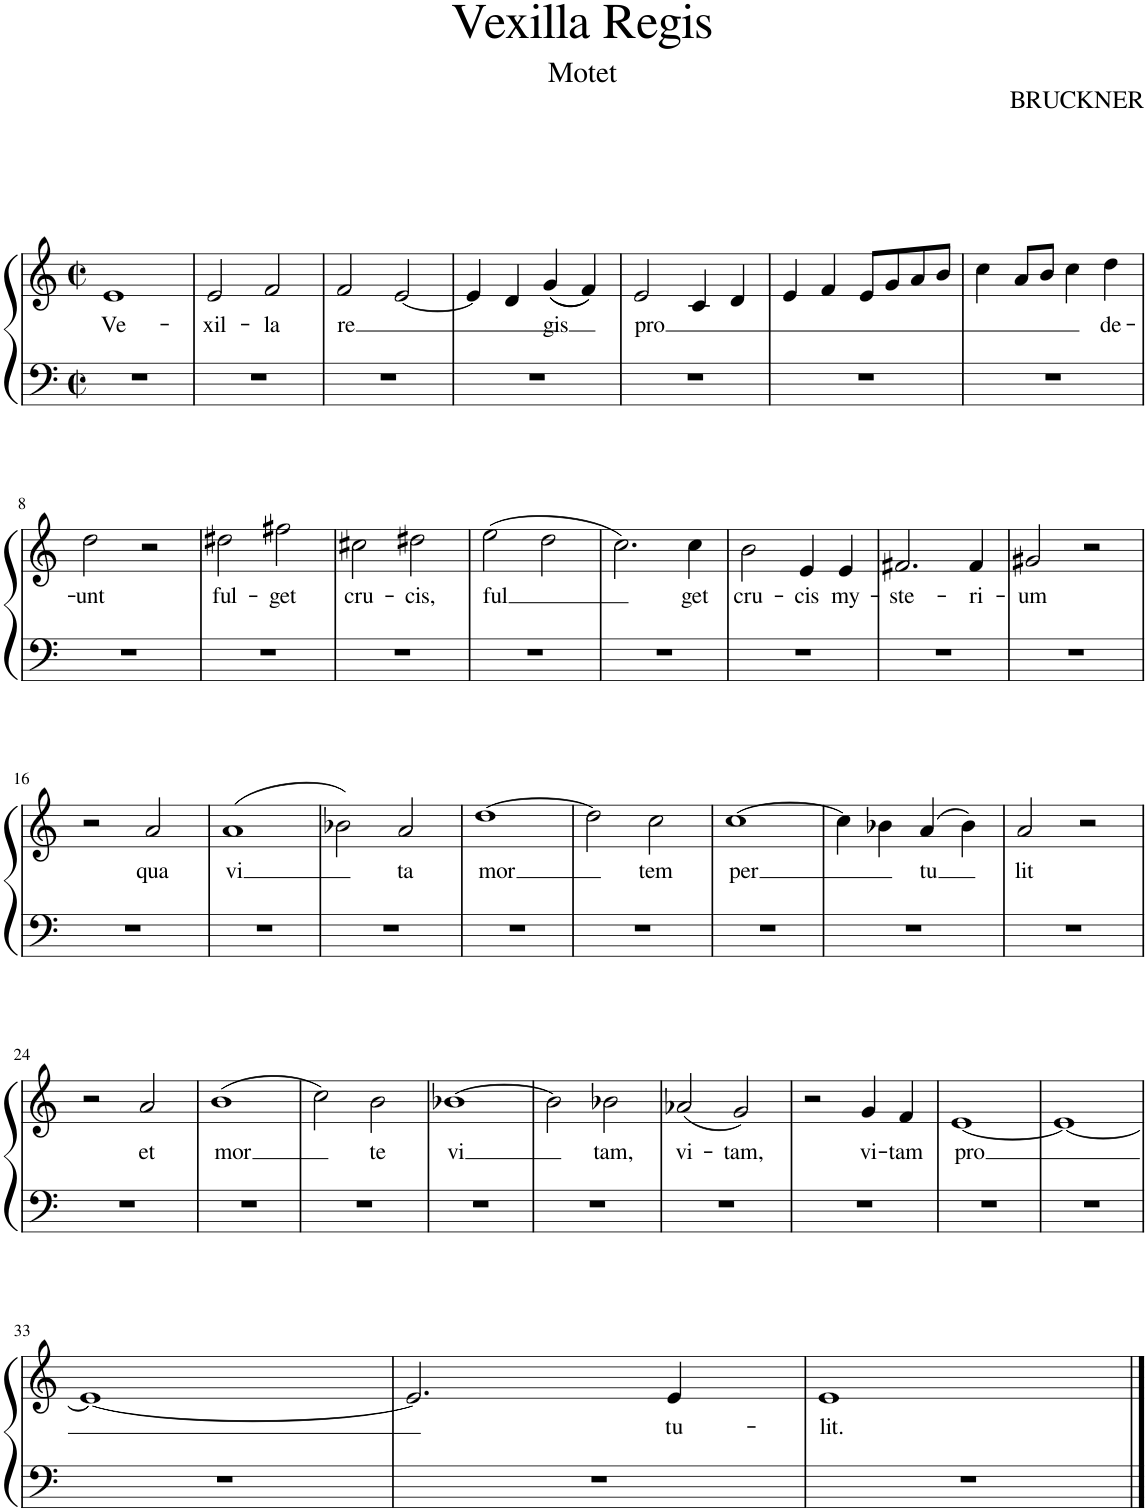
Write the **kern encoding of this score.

**kern	**kern	**text
*part1	*part1	*part1
*staff2	*staff1	*staff1
*I"Piano	*	*
*I'Pno.	*	*
*clefF4	*clefG2	*
*k[]	*k[]	*
*M2/2	*M2/2	*
*met(c|)	*met(c|)	*
=1	=1	=1
!	!	!LO:LY:b
1r	1e	Ve-
=2	=2	=2
!	!	!LO:LY:b
1r	2e/	-xil-
!	!	!LO:LY:b
.	2f/	-la
=3	=3	=3
!	!	!LO:LY:b
1r	2f/	re
.	[2e/	.
=4	=4	=4
1r	4e/]	.
.	4d/	.
!	!	!LO:LY:b
.	((4g/	gis
.	4f/))	.
=5	=5	=5
!	!	!LO:LY:b
1r	2e/	pro
.	4c/	.
.	4d/	.
=6	=6	=6
1r	4e/	.
.	4f/	.
.	8e/L	.
.	8g/	.
.	8a/	.
.	8b/J	.
=7	=7	=7
1r	4cc\	.
.	8a/L	.
.	8b/J	.
.	4cc\	.
!	!	!LO:LY:b
.	4dd\	de-
!!LO:LB:g=z
=8	=8	=8
!	!	!LO:LY:b
1r	2dd\	-unt
.	2r	.
=9	=9	=9
!	!	!LO:LY:b
1r	2dd#X\	ful-
!	!	!LO:LY:b
.	2ff#X\	-get
=10	=10	=10
!	!	!LO:LY:b
1r	2cc#X\	cru-
!	!	!LO:LY:b
.	2dd#X\	-cis,
=11	=11	=11
!	!	!LO:LY:b
1r	(2ee\	ful
.	2dd\	.
=12	=12	=12
1r	2.cc\)	.
!	!	!LO:LY:b
.	4cc\	get
=13	=13	=13
!	!	!LO:LY:b
1r	2b\	cru-
!	!	!LO:LY:b
.	4e/	-cis
!	!	!LO:LY:b
.	4e/	my-
=14	=14	=14
!	!	!LO:LY:b
1r	2.f#X/	-ste-
!	!	!LO:LY:b
.	4f#/	-ri-
=15	=15	=15
!	!	!LO:LY:b
1r	2g#X/	-um
.	2r	.
!!LO:LB:g=z
=16	=16	=16
1r	2r	.
!	!	!LO:LY:b
.	2a/	qua
=17	=17	=17
!	!	!LO:LY:b
1r	(1a	vi
=18	=18	=18
1r	2b-X\)	.
!	!	!LO:LY:b
.	2a/	ta
=19	=19	=19
!	!	!LO:LY:b
1r	[1dd	mor
=20	=20	=20
1r	2dd\]	.
!	!	!LO:LY:b
.	2cc\	tem
=21	=21	=21
!	!	!LO:LY:b
1r	[1cc	per
=22	=22	=22
1r	4cc\]	.
.	4b-X\	.
!	!	!LO:LY:b
.	(4a/	-tu
.	4b-\)	.
=23	=23	=23
!	!	!LO:LY:b
1r	2a/	lit
.	2r	.
!!LO:LB:g=z
=24	=24	=24
1r	2r	.
!	!	!LO:LY:b
.	2a/	et
=25	=25	=25
!	!	!LO:LY:b
1r	(1b	mor
=26	=26	=26
1r	2cc\)	.
!	!	!LO:LY:b
.	2b\	te
=27	=27	=27
!	!	!LO:LY:b
1r	[1b-X	vi
=28	=28	=28
1r	2b-\]	.
!	!	!LO:LY:b
.	2b-X\	tam,
=29	=29	=29
!	!	!LO:LY:b
1r	(2a-X/	vi-
!	!	!LO:LY:b
.	2g/)	-tam,
=30	=30	=30
1r	2r	.
!	!	!LO:LY:b
.	4g/	vi-
!	!	!LO:LY:b
.	4f/	-tam
=31	=31	=31
!	!	!LO:LY:b
1r	[1e	pro
=32	=32	=32
1r	1e_	.
!!LO:LB:g=z
=33	=33	=33
1r	1e_	.
=34	=34	=34
1r	2.e/]	.
!	!	!LO:LY:b
.	4e/	tu-
=35	=35	=35
!	!	!LO:LY:b
1r	1e	-lit.
==	==	==
*-	*-	*-
